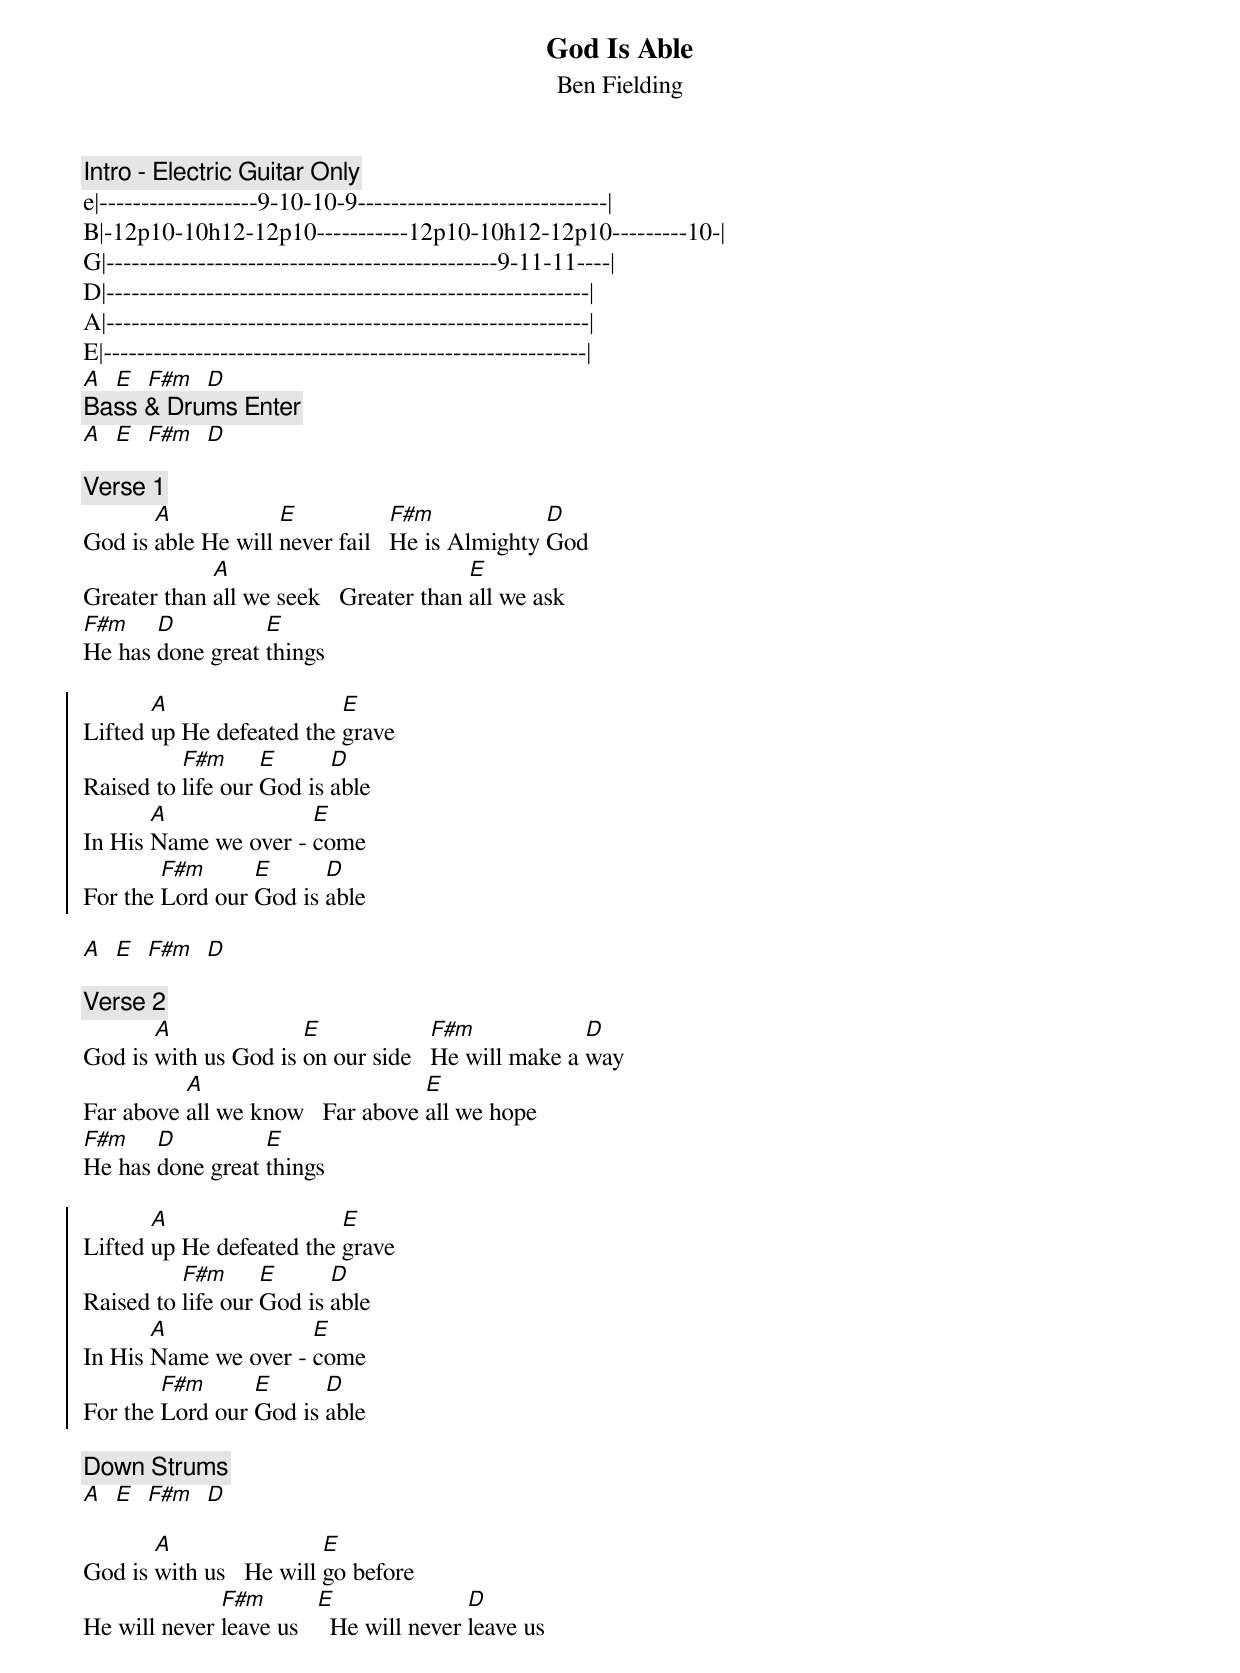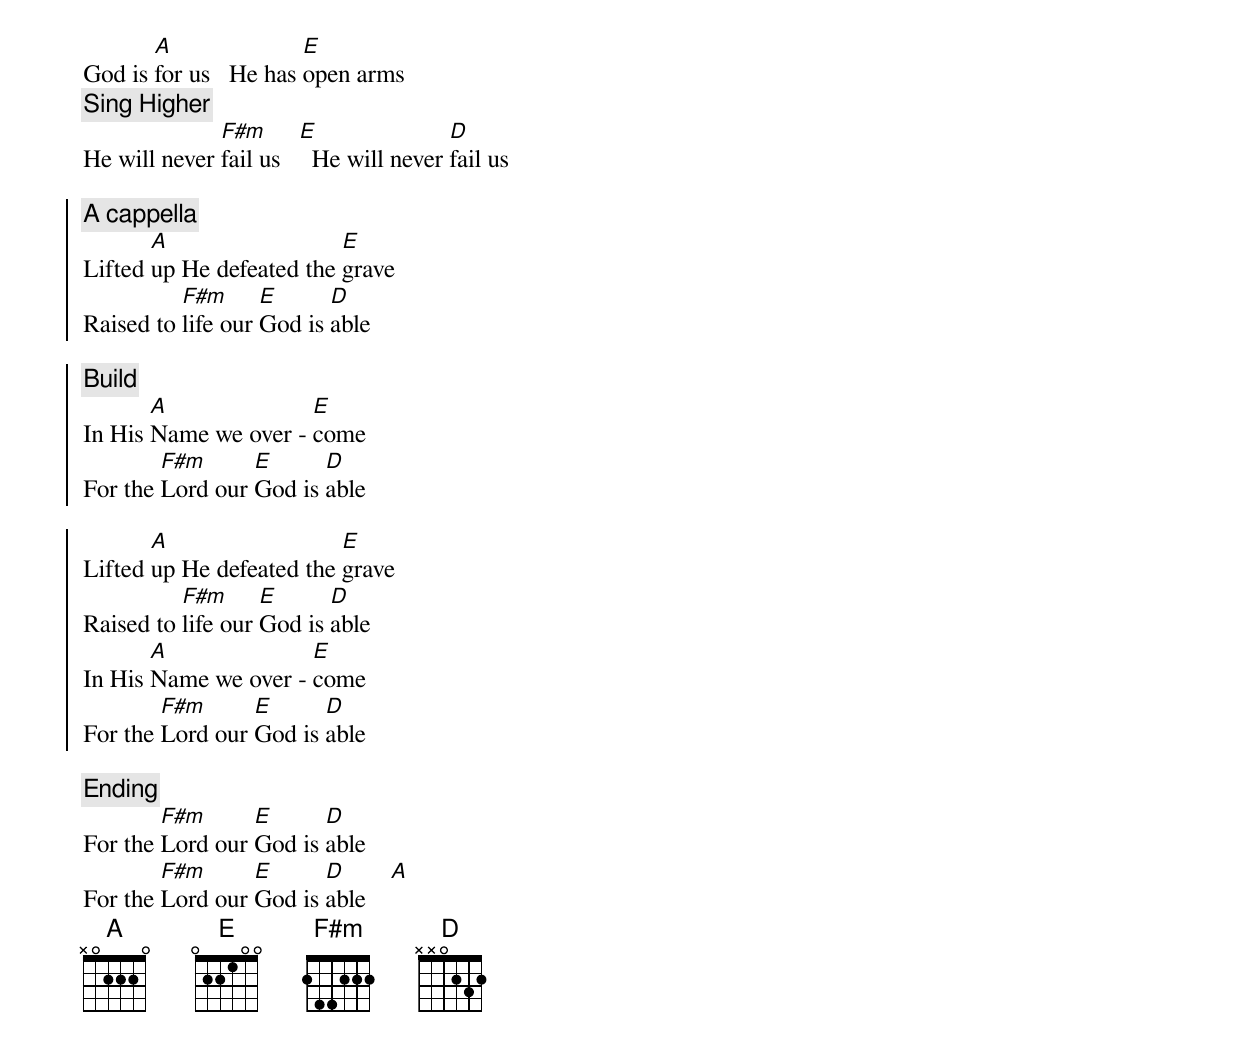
{title:God Is Able}
{subtitle:Ben Fielding}
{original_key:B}
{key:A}
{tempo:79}
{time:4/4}
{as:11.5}
{c:Intro - Electric Guitar Only}
e|-------------------9-10-10-9------------------------------|
B|-12p10-10h12-12p10-----------12p10-10h12-12p10---------10-|
G|-----------------------------------------------9-11-11----|
D|----------------------------------------------------------|
A|----------------------------------------------------------|
E|----------------------------------------------------------|
[A]  [E]  [F#m]  [D]
{c:Bass & Drums Enter}
[A]  [E]  [F#m]  [D]

{c:Verse 1}
God is [A]able He will [E]never fail   [F#m]He is Almighty [D]God
Greater than [A]all we seek   Greater than [E]all we ask
[F#m]He has [D]done great [E]things

{soc}
Lifted [A]up He defeated the [E]grave
Raised to [F#m]life our [E]God is [D]able
In His [A]Name we over - [E]come
For the [F#m]Lord our [E]God is [D]able
{eoc}

[A]  [E]  [F#m]  [D]

{c:Verse 2}
God is [A]with us God is [E]on our side   [F#m]He will make a [D]way
Far above [A]all we know   Far above [E]all we hope
[F#m]He has [D]done great [E]things

{soc}
Lifted [A]up He defeated the [E]grave
Raised to [F#m]life our [E]God is [D]able
In His [A]Name we over - [E]come
For the [F#m]Lord our [E]God is [D]able
{eoc}

{c:Down Strums}
[A]  [E]  [F#m]  [D]

{sob}
God is [A]with us   He will [E]go before
He will never [F#m]leave us   [E]  He will never [D]leave us

God is [A]for us   He has [E]open arms
{c:Sing Higher}
He will never [F#m]fail us   [E]  He will never [D]fail us
{eob}

{soc}
{c:A cappella}
Lifted [A]up He defeated the [E]grave
Raised to [F#m]life our [E]God is [D]able

{c:Build}
In His [A]Name we over - [E]come
For the [F#m]Lord our [E]God is [D]able

Lifted [A]up He defeated the [E]grave
Raised to [F#m]life our [E]God is [D]able
In His [A]Name we over - [E]come
For the [F#m]Lord our [E]God is [D]able
{eoc}

{c:Ending}
For the [F#m]Lord our [E]God is [D]able
For the [F#m]Lord our [E]God is [D]able    [A]
